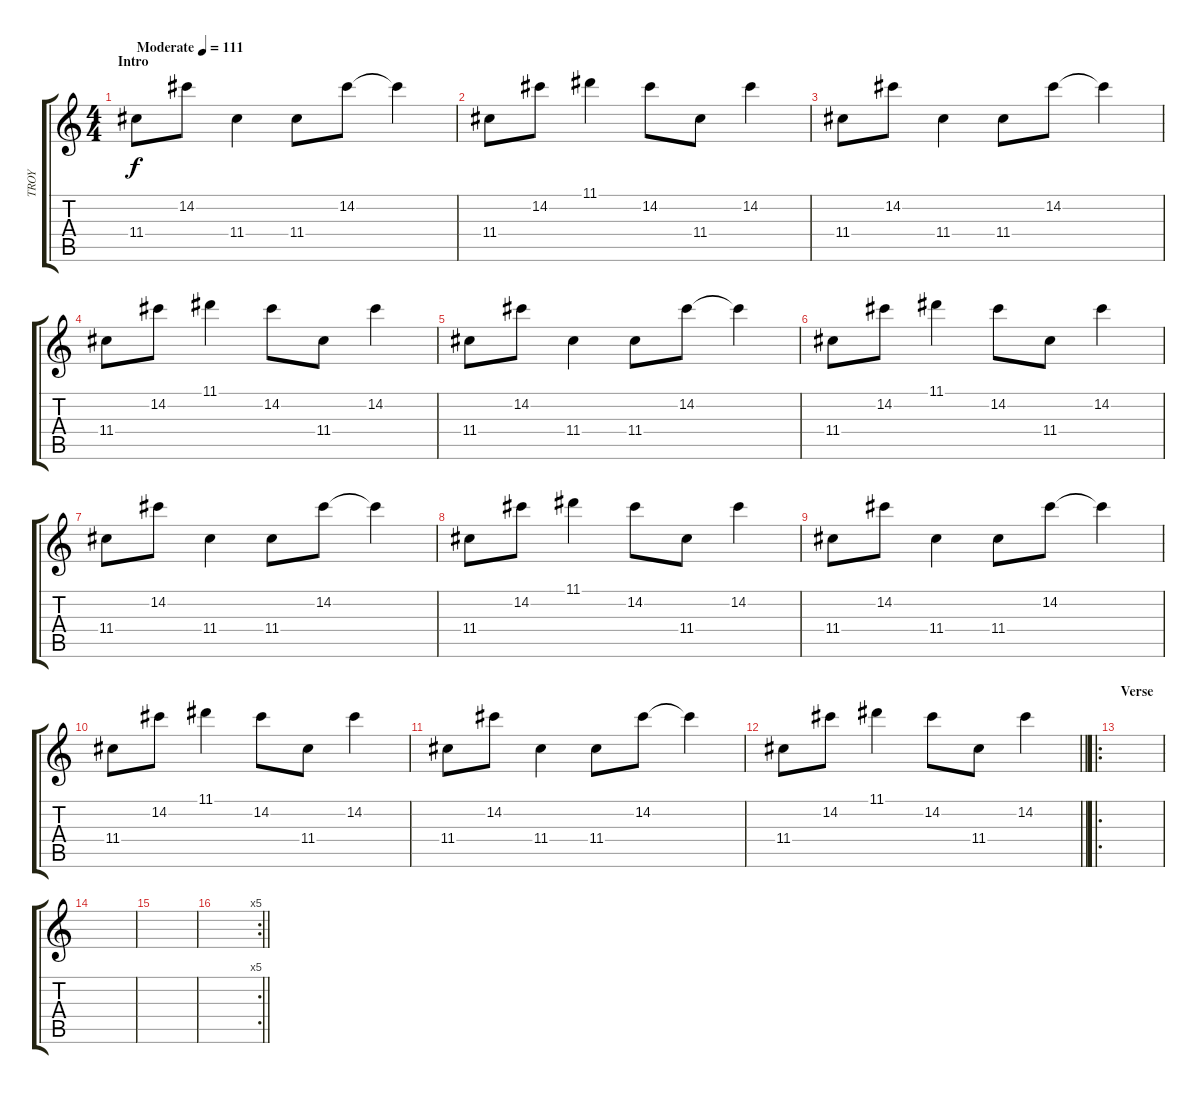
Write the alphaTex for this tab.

\track ("TROY" "TROY") {instrument electricguitarclean}
\staff {score tabs}
\tuning (E4 B3 G3 D3 A2 E2) {hide}
\ts (4 4)
\section ("" "Intro")
\tempo (111 "Moderate")
\clef g2
\ks c
11.4.8{dy f instrument electricguitarclean} 14.2.8 11.4.4 11.4.8 14.2.8 14.2{t}.4 |
11.4.8 14.2.8 11.1.4 14.2.8 11.4.8 14.2.4 |
11.4.8 14.2.8 11.4.4 11.4.8 14.2.8 14.2{t}.4 |
11.4.8 14.2.8 11.1.4 14.2.8 11.4.8 14.2.4 |
11.4.8 14.2.8 11.4.4 11.4.8 14.2.8 14.2{t}.4 |
11.4.8 14.2.8 11.1.4 14.2.8 11.4.8 14.2.4 |
11.4.8 14.2.8 11.4.4 11.4.8 14.2.8 14.2{t}.4 |
11.4.8 14.2.8 11.1.4 14.2.8 11.4.8 14.2.4 |
11.4.8 14.2.8 11.4.4 11.4.8 14.2.8 14.2{t}.4 |
11.4.8 14.2.8 11.1.4 14.2.8 11.4.8 14.2.4 |
11.4.8 14.2.8 11.4.4 11.4.8 14.2.8 14.2{t}.4 |
\barLineRight lightlight
11.4.8 14.2.8 11.1.4 14.2.8 11.4.8 14.2.4 |
\ro
\section ("" "Verse")
|
|
|
\rc 5
\barLineRight lightlight
